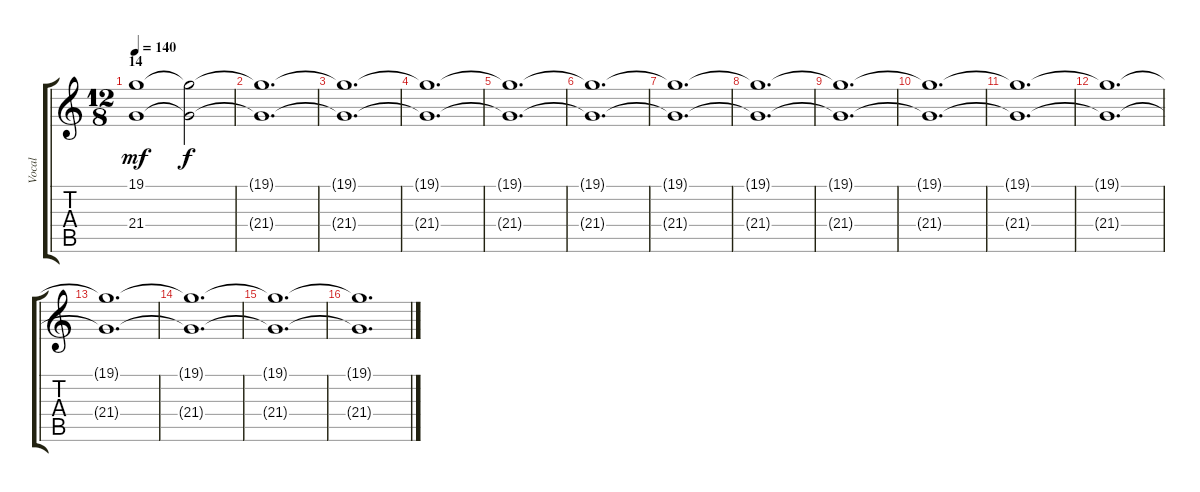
\track ("Vocal" "Vocal") {instrument lead6voice}
\staff {score tabs}
\tuning (C4 G3 Eb3 Bb2 F2 C2) {hide}
\ts (12 8)
\section ("" "14")
\tempo 140
\clef g2
\ks c
(19.1 21.4).1{dy mf instrument acousticbass} (19.1{t} 21.4{t}).2{dy f} |
(19.1{t} 21.4{t}).1{d} |
(19.1{t} 21.4{t}).1{d} |
(19.1{t} 21.4{t}).1{d} |
(19.1{t} 21.4{t}).1{d} |
(19.1{t} 21.4{t}).1{d} |
(19.1{t} 21.4{t}).1{d} |
(19.1{t} 21.4{t}).1{d} |
(19.1{t} 21.4{t}).1{d} |
(19.1{t} 21.4{t}).1{d} |
(19.1{t} 21.4{t}).1{d} |
(19.1{t} 21.4{t}).1{d} |
(19.1{t} 21.4{t}).1{d} |
(19.1{t} 21.4{t}).1{d} |
(19.1{t} 21.4{t}).1{d} |
(19.1{t} 21.4{t}).1{d}
